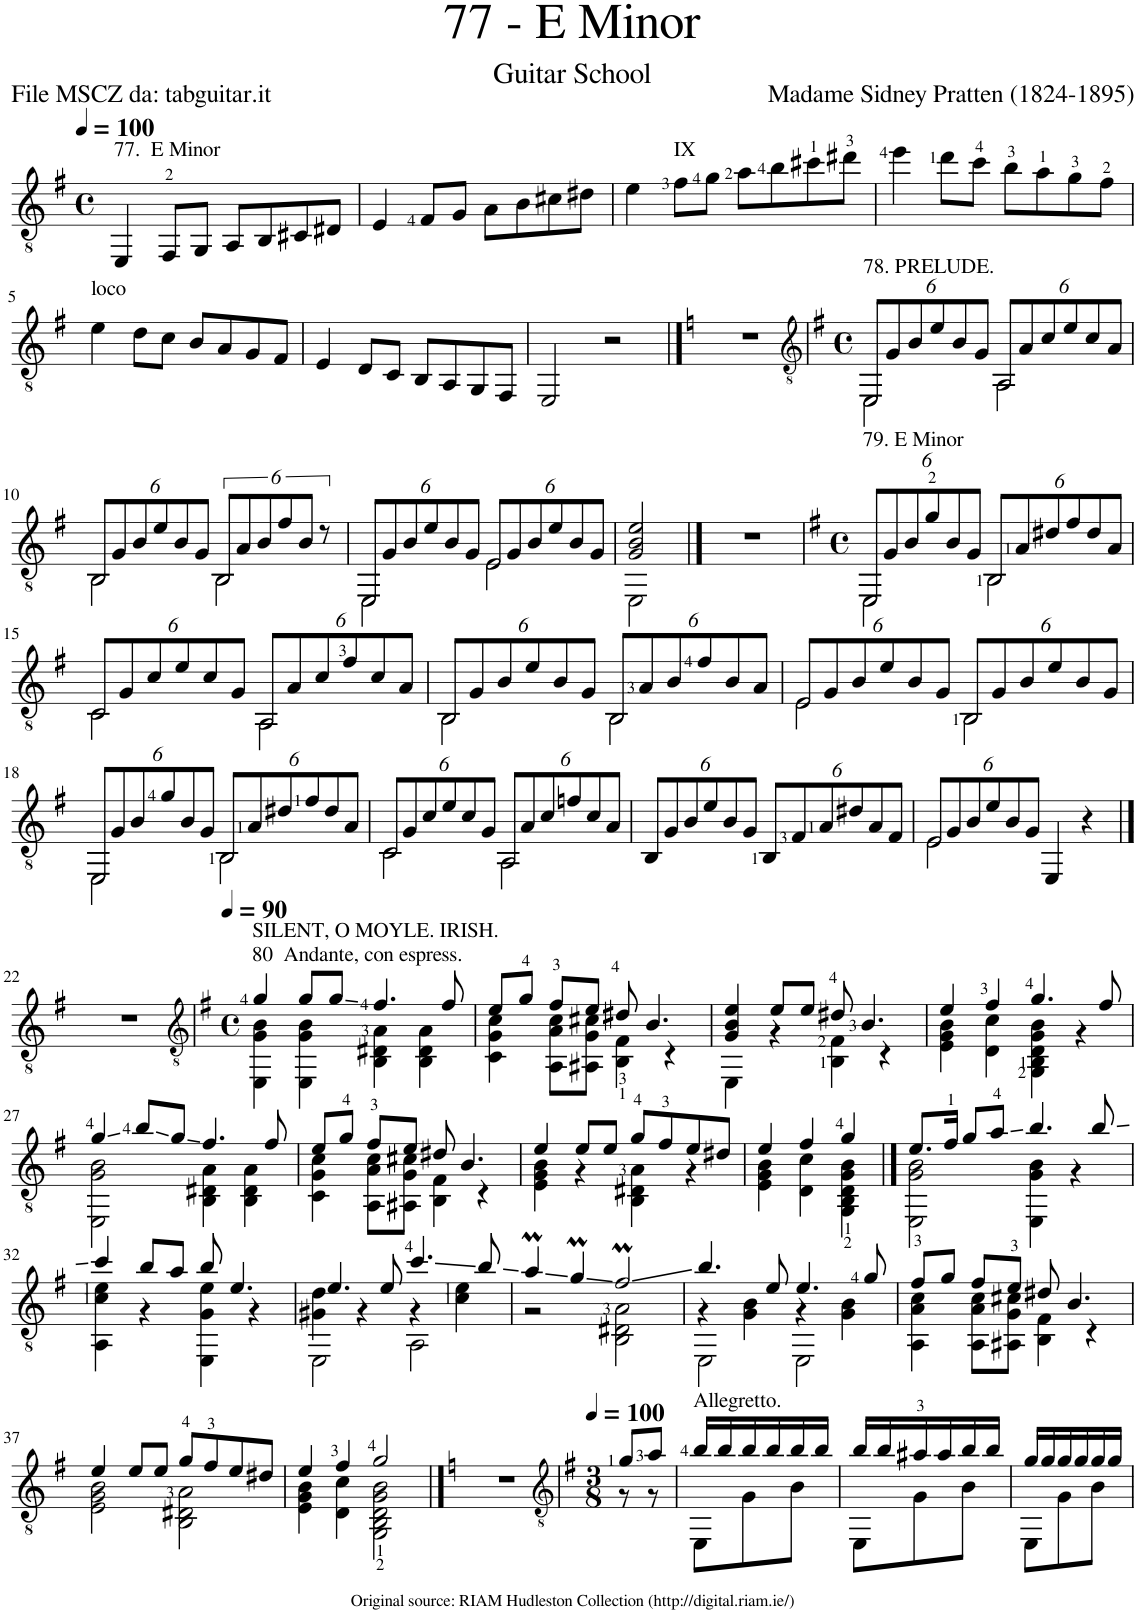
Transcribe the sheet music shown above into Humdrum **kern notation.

**kern
*part1
*staff1
*I"Guitar
*I'Guit.
*clefGv2
*k[f#]
*M4/4
*met(c)
*MM100
=1
!LO:TX:a:t=77.  E Minor
4EE/
8FF#/L
8GG/J
8AA/L
8BB/
8C#X/
8D#X/J
=2
4E/
8F#/L
8G/J
8A\L
8B\
8c#X\
8d#X\J
=3
4e\
!LO:TX:a:t=IX
8f#\L
8g\J
8a\L
8b\
8cc#X\
8dd#X\J
=4
4ee\
8dd\L
8cc\J
8b\L
8a\
8g\
8f#\J
!!LO:LB:g=z
=5
!LO:TX:a:t=loco
4e\
8d\L
8c\J
8B/L
8A/
8G/
8F#/J
=6
4E/
8D/L
8C/J
8BB/L
8AA/
8GG/
8FF#/J
=7
2EE/
2r
==8
*k[]
1r
=9
*clefGv2
*k[f#]
*M4/4
*met(c)
*Xbrackettup
!LO:TX:a:t=78. PRELUDE.
!LO:N:head=open
*^
12EE/L	2EE\
12G/	.
12B/	.
12e/	.
12B/	.
12G/J	.
!LO:N:head=open	!
12AA/L	2AA\
12A/	.
12c/	.
12e/	.
12c/	.
12A/J	.
!!LO:LB:g=z	!!
=10	=10
!LO:N:head=open	!
12BB/L	2BB\
12G/	.
12B/	.
12e/	.
12B/	.
12G/J	.
*brackettup	*
!LO:N:head=open	!
12BB/L	2BB\
12A/	.
12B/	.
12f#/	.
12B/J	.
12r	.
=11	=11
*Xbrackettup	*
!LO:N:head=open	!
12EE/L	2EE\
12G/	.
12B/	.
12e/	.
12B/	.
12G/J	.
!LO:N:head=open	!
12E/L	2E\
12G/	.
12B/	.
12e/	.
12B/	.
12G/J	.
=12	=12
2G/ 2B/ 2e/	2EE\
*v	*v
==13
1r
=14
*k[f#]
*M4/4
*met(c)
!LO:TX:a:t=79. E Minor
!LO:N:head=open
*^
12EE/L	2EE\
12G/	.
12B/	.
12g/	.
12B/	.
12G/J	.
!LO:N:head=open	!
12BB/L	2BB\
12A/	.
12d#X/	.
12f#/	.
12d#/	.
12A/J	.
!!LO:LB:g=z	!!
=15	=15
!LO:N:head=open	!
12C/L	2C\
12G/	.
12c/	.
12e/	.
12c/	.
12G/J	.
!LO:N:head=open	!
12AA/L	2AA\
12A/	.
12c/	.
12f#/	.
12c/	.
12A/J	.
=16	=16
!LO:N:head=open	!
12BB/L	2BB\
12G/	.
12B/	.
12e/	.
12B/	.
12G/J	.
!LO:N:head=open	!
12BB/L	2BB\
12A/	.
12B/	.
12f#/	.
12B/	.
12A/J	.
=17	=17
!LO:N:head=open	!
12E/L	2E\
12G/	.
12B/	.
12e/	.
12B/	.
12G/J	.
!LO:N:head=open	!
12BB/L	2BB\
12G/	.
12B/	.
12e/	.
12B/	.
12G/J	.
!!LO:LB:g=z	!!
=18	=18
!LO:N:head=open	!
12EE/L	2EE\
12G/	.
12B/	.
12g/	.
12B/	.
12G/J	.
!LO:N:head=open	!
12BB/L	2BB\
12A/	.
12d#X/	.
12f#/	.
12d#/	.
12A/J	.
=19	=19
!LO:N:head=open	!
12C/L	2C\
12G/	.
12c/	.
12e/	.
12c/	.
12G/J	.
!LO:N:head=open	!
12AA/L	2AA\
12A/	.
12c/	.
12fn/	.
12c/	.
12A/J	.
*v	*v
=20
12BB/L
12G/
12B/
12e/
12B/
12G/J
12BB/L
12F#/
12A/
12d#X/
12A/
12F#/J
=21
!LO:N:head=open
*^
12E/L	2E\
12G/	.
12B/	.
12e/	.
12B/	.
12G/J	.
4EE/	2ryy
4r	.
*v	*v
!!LO:LB:g=z
==22
1r
=23
*clefGv2
*k[f#]
*M4/4
*met(c)
*MM90
*^
!LO:TX:a:t=SILENT, O MOYLE. IRISH.	!
!LO:TX:a:t=80  Andante, con espress.	!
4g/	4EE\ 4G\ 4B\
8g/L	4EE\ 4G\ 4B\
8g/J	.
4.f#/	4BB\ 4D#X\ 4A\
.	4BB\ 4D#\ 4A\
8f#/	.
=24	=24
8e/L	4C\ 4G\ 4c\
8g/J	.
8f#/L	8AA\ 8A\ 8c\L
8e/J	8AA#X\ 8G\ 8c#X\J
8d#X/	4BB\ 4F#\
4.B/	.
.	4r
=25	=25
4G/ 4B/ 4e/	4EE\
8e/L	4r
8e/J	.
8d#X/	4BB\ 4F#\
4.B/	.
.	4r
=26	=26
4e/	4E\ 4G\ 4B\
4f#/	4D\ 4c\
4.g/	4GG\ 4BB\ 4D\ 4G\ 4B\
.	4r
8f#/	.
!!LO:LB:g=z	!!
=27	=27
4g/	2EE\ 2G\ 2B\
8b/L	.
8g/J	.
4.f#/	4BB\ 4D#X\ 4A\
.	4BB\ 4D#\ 4A\
8f#/	.
=28	=28
8e/L	4C\ 4G\ 4c\
8g/J	.
8f#/L	8AA\ 8A\ 8c\L
8e/J	8AA#X\ 8G\ 8c#X\J
8d#X/	4BB\ 4F#\
4.B/	.
.	4r
=29	=29
4e/	4E\ 4G\ 4B\
8e/L	4r
8e/J	.
8g/L	4BB\ 4D#X\ 4A\
8f#/	.
8e/	4r
8d#X/J	.
=30	=30
4e/	4E\ 4G\ 4B\
4f#/	4D\ 4c\
4g/	4GG\ 4BB\ 4D\ 4G\ 4B\
==31	==31
8.e/L	2EE\ 2G\ 2B\
16f#/Jk	.
8g/L	.
8a/J	.
4.b/	4EE\ 4G\ 4B\
.	4r
8b/	.
!!LO:LB:g=z	!!
=32	=32
4cc/	4AA\ 4c\ 4e\
8b/L	4r
8a/J	.
8b/	4EE\ 4G\ 4e\
4.e/	.
.	4r
=33	=33
*	*^
4.e/	4G#X\ 4d\	2EE\
.	4r	.
8e/	.	.
4.cc/	4r	2AA\
.	4c\ 4e\	.
8b/	.	.
*	*v	*v
=34	=34
4aM/	2r
4gM/	.
2f#m/	2BB\ 2D#X\ 2A\
=35	=35
*	*^
4.b/	4r	2EE\
.	4G\ 4B\	.
8e/	.	.
4.e/	4r	2EE\
.	4G\ 4B\	.
8g/	.	.
*	*v	*v
=36	=36
8f#/L	4AA\ 4A\ 4c\
8g/J	.
8f#/L	8AA\ 8A\ 8c\L
8e/J	8AA#X\ 8G\ 8c#X\J
8d#X/	4BB\ 4F#\
4.B/	.
.	4r
!!LO:LB:g=z	!!
=37	=37
4e/	2E\ 2G\ 2B\
8e/L	.
8e/J	.
8g/L	2BB\ 2D#X\ 2A\
8f#/	.
8e/	.
8d#X/J	.
=38	=38
4e/	4E\ 4G\ 4B\
4f#/	4D\ 4c\
2g/	2GG\ 2BB\ 2D\ 2G\ 2B\
*v	*v
==39
*k[]
1r
=40
*clefGv2
*k[f#]
*M3/8
*MM100
*^
8g/L	8r
8a/J	8r
=41	=41
!LO:TX:a:t=Allegretto.	!
16b/LL	8EE\L
16b/	.
16b/	8G\
16b/	.
16b/	8B\J
16b/JJ	.
=42	=42
16b/LL	8EE\L
16b/	.
16a#X/	8G\
16a#/	.
16b/	8B\J
16b/JJ	.
=43	=43
16g/LL	8EE\L
16g/	.
16g/	8G\
16g/	.
16g/	8B\J
16g/JJ	.
*v	*v
=
*-
